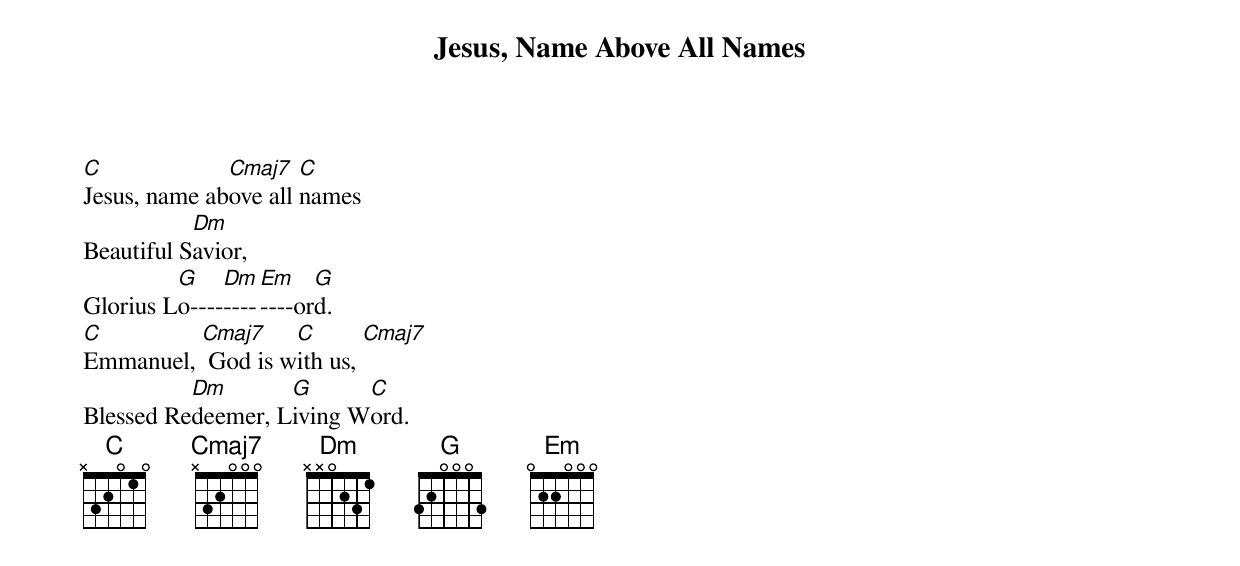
{title: Jesus, Name Above All Names}
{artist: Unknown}
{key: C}

{start_of_verse}
[C]Jesus, name ab[Cmaj7]ove all [C]names
Beautiful S[Dm]avior,
Glorius L[G]o----[Dm]----[Em]----or[G]d.
[C]Emmanuel, [Cmaj7] God is w[C]ith us, [Cmaj7]
Blessed Re[Dm]deemer, L[G]iving W[C]ord.
{end_of_verse}
